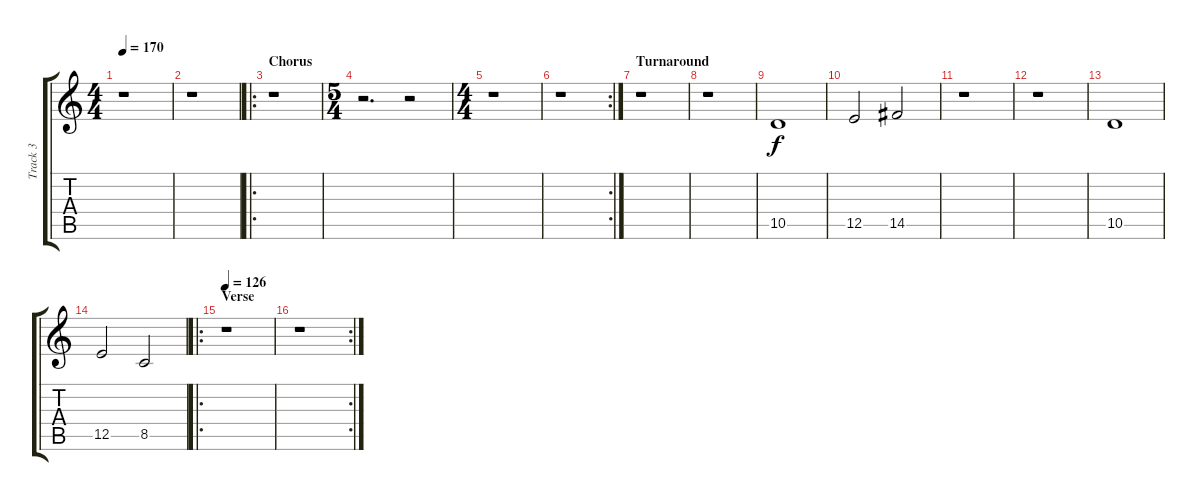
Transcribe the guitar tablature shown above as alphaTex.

\track ("Track 3" "Track 3") {instrument distortionguitar}
\staff {score tabs}
\tuning (B3 Gb3 D3 A2 E2 B1) {hide}
\ts (4 4)
\tempo 170
\clef g2
\ks c
r.1{dy f} |
r.1 |
\ro
\section ("" "Chorus")
r.1 |
\ts (5 4)
r.2{d} r.2 |
\ts (4 4)
r.1 |
\rc 2
r.1 |
\section ("" "Turnaround")
r.1 |
r.1 |
10.5.1 |
12.5.2 14.5.2 |
r.1 |
r.1 |
10.5.1 |
12.5.2 8.5.2 |
\ro
\section ("" "Verse")
\tempo 126
r.1 |
\rc 2
r.1
